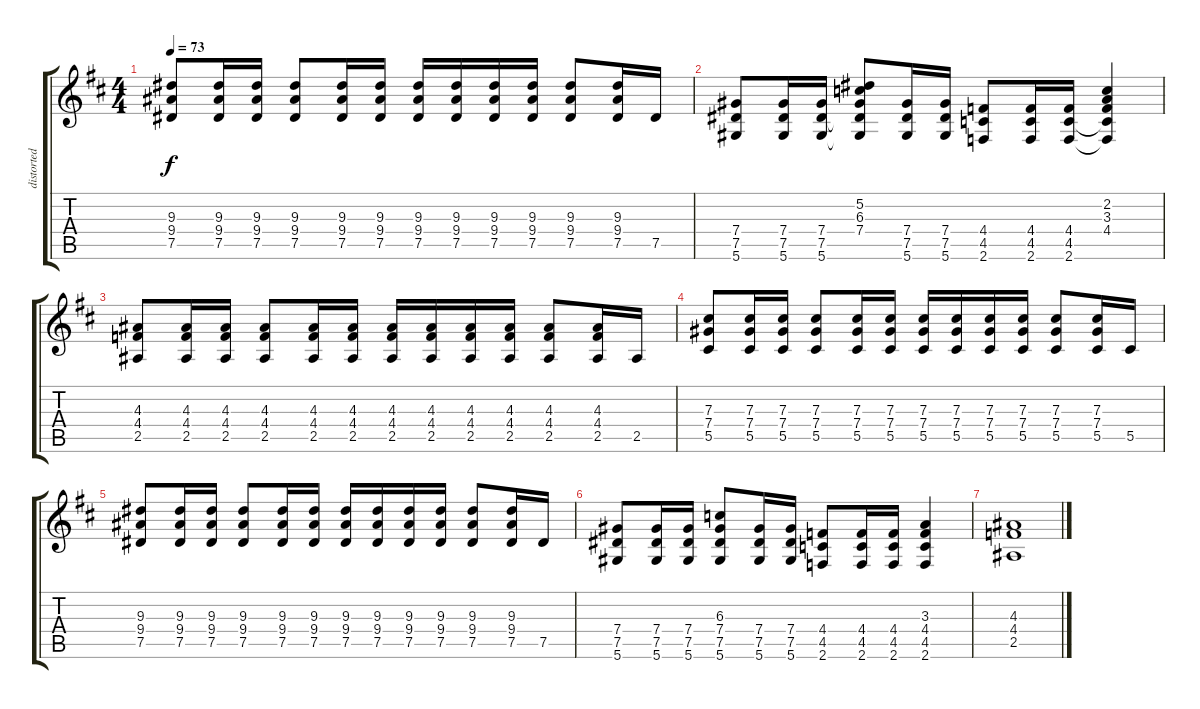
\track ("distorted rthm gtr" "distorted ") {instrument distortionguitar}
\staff {score tabs}
\tuning (Eb4 Bb3 Gb3 Db3 Ab2 Eb2) {hide}
\ts (4 4)
\tempo 73
\clef g2
\ks d
(9.3 9.4 7.5).8{dy f} (9.3 9.4 7.5).16 (9.3 9.4 7.5).16 (9.3 9.4 7.5).8 (9.3 9.4 7.5).16 (9.3 9.4 7.5).16 (9.3 9.4 7.5).16 (9.3 9.4 7.5).16 (9.3 9.4 7.5).16 (9.3 9.4 7.5).16 (9.3 9.4 7.5).8 (9.3 9.4 7.5).16 7.5.16 |
(7.4 7.5 5.6).8 (7.4 7.5 5.6).16 (7.4 7.5 5.6).16 (5.2 6.3 7.4 7.5{t} 5.6{t}).8 (7.4 7.5 5.6).16 (7.4 7.5 5.6).16 (4.4 4.5 2.6).8 (4.4 4.5 2.6).16 (4.4 4.5 2.6).16 (2.2 3.3 4.4 4.5{t} 2.6{t}).4 |
(4.3 4.4 2.5).8 (4.3 4.4 2.5).16 (4.3 4.4 2.5).16 (4.3 4.4 2.5).8 (4.3 4.4 2.5).16 (4.3 4.4 2.5).16 (4.3 4.4 2.5).16 (4.3 4.4 2.5).16 (4.3 4.4 2.5).16 (4.3 4.4 2.5).16 (4.3 4.4 2.5).8 (4.3 4.4 2.5).16 2.5.16 |
(7.3 7.4 5.5).8 (7.3 7.4 5.5).16 (7.3 7.4 5.5).16 (7.3 7.4 5.5).8 (7.3 7.4 5.5).16 (7.3 7.4 5.5).16 (7.3 7.4 5.5).16 (7.3 7.4 5.5).16 (7.3 7.4 5.5).16 (7.3 7.4 5.5).16 (7.3 7.4 5.5).8 (7.3 7.4 5.5).16 5.5.16 |
(9.3 9.4 7.5).8 (9.3 9.4 7.5).16 (9.3 9.4 7.5).16 (9.3 9.4 7.5).8 (9.3 9.4 7.5).16 (9.3 9.4 7.5).16 (9.3 9.4 7.5).16 (9.3 9.4 7.5).16 (9.3 9.4 7.5).16 (9.3 9.4 7.5).16 (9.3 9.4 7.5).8 (9.3 9.4 7.5).16 7.5.16 |
(7.4 7.5 5.6).8 (7.4 7.5 5.6).16 (7.4 7.5 5.6).16 (6.3 7.4 7.5 5.6).8 (7.4 7.5 5.6).16 (7.4 7.5 5.6).16 (4.4 4.5 2.6).8 (4.4 4.5 2.6).16 (4.4 4.5 2.6).16 (3.3 4.4 4.5 2.6).4 |
(4.3 4.4 2.5).1
